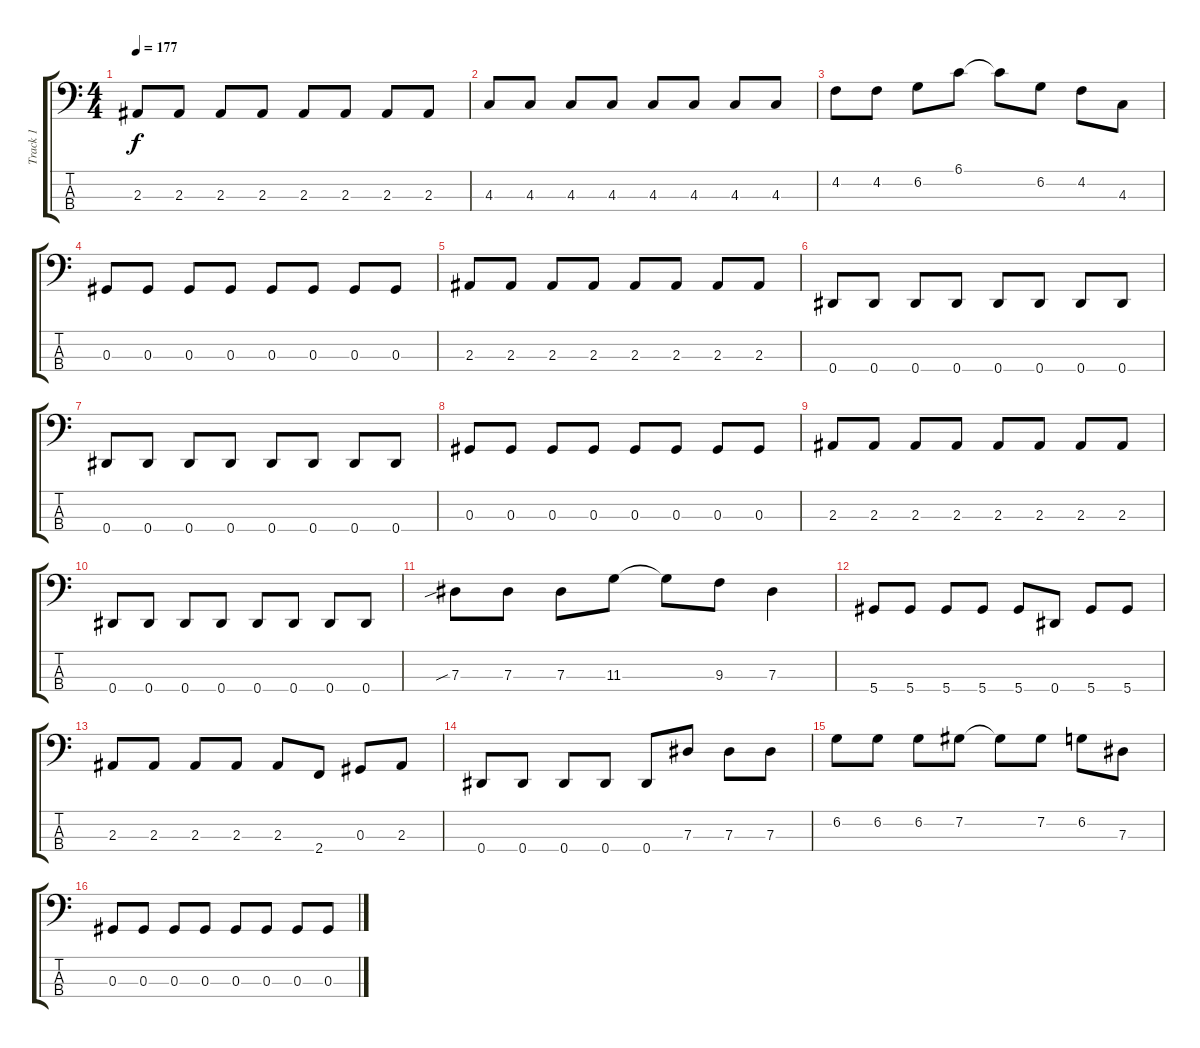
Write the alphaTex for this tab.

\track ("Track 1" "Track 1") {instrument electricbassfinger}
\staff {score tabs}
\tuning (Gb2 Db2 Ab1 Eb1) {hide}
\ts (4 4)
\tempo 177
\clef f4
\ks c
2.3.8{dy f} 2.3.8 2.3.8 2.3.8 2.3.8 2.3.8 2.3.8 2.3.8 |
4.3.8 4.3.8 4.3.8 4.3.8 4.3.8 4.3.8 4.3.8 4.3.8 |
4.2.8 4.2.8 6.2.8 6.1.8 6.1{t}.8 6.2.8 4.2.8 4.3.8 |
0.3.8 0.3.8 0.3.8 0.3.8 0.3.8 0.3.8 0.3.8 0.3.8 |
2.3.8 2.3.8 2.3.8 2.3.8 2.3.8 2.3.8 2.3.8 2.3.8 |
0.4.8 0.4.8 0.4.8 0.4.8 0.4.8 0.4.8 0.4.8 0.4.8 |
0.4.8 0.4.8 0.4.8 0.4.8 0.4.8 0.4.8 0.4.8 0.4.8 |
0.3.8 0.3.8 0.3.8 0.3.8 0.3.8 0.3.8 0.3.8 0.3.8 |
2.3.8 2.3.8 2.3.8 2.3.8 2.3.8 2.3.8 2.3.8 2.3.8 |
0.4.8 0.4.8 0.4.8 0.4.8 0.4.8 0.4.8 0.4.8 0.4.8 |
7.3{sib}.8 7.3.8 7.3.8 11.3.8 11.3{t}.8 9.3.8 7.3.4 |
5.4.8 5.4.8 5.4.8 5.4.8 5.4.8 0.4.8 5.4.8 5.4.8 |
2.3.8 2.3.8 2.3.8 2.3.8 2.3.8 2.4.8 0.3.8 2.3.8 |
0.4.8 0.4.8 0.4.8 0.4.8 0.4.8 7.3.8 7.3.8 7.3.8 |
6.2.8 6.2.8 6.2.8 7.2.8 7.2{t}.8 7.2.8 6.2.8 7.3.8 |
0.3.8 0.3.8 0.3.8 0.3.8 0.3.8 0.3.8 0.3.8 0.3.8
